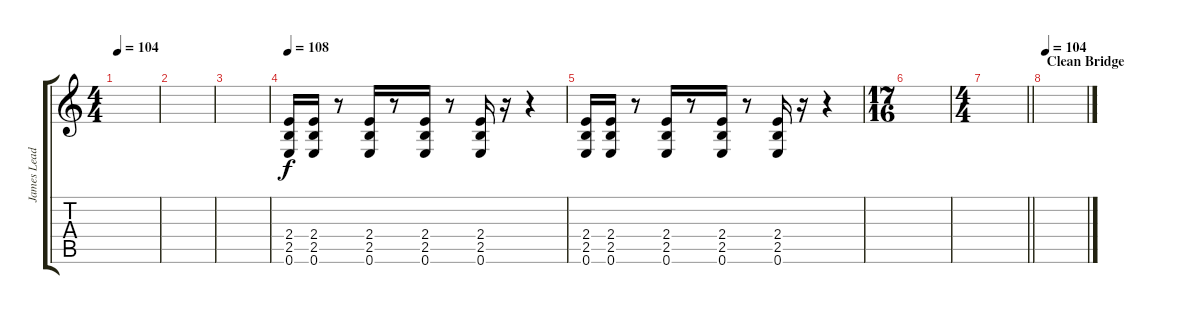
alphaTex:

\track ("James Lead" "James Lead") {instrument distortionguitar}
\staff {score tabs}
\tuning (E4 B3 G3 D3 A2 E2) {hide}
\ts (4 4)
\tempo 104
\clef g2
\ks c
|
|
|
\tempo 108
(2.4 2.5 0.6).16{volume 5 balance 1 instrument distortionguitar} (2.4 2.5 0.6).16 r.8 (2.4 2.5 0.6).16 r.8 (2.4 2.5 0.6).16 r.8 (2.4 2.5 0.6).16 r.16 r.4 |
(2.4 2.5 0.6).16 (2.4 2.5 0.6).16 r.8 (2.4 2.5 0.6).16 r.8 (2.4 2.5 0.6).16 r.8 (2.4 2.5 0.6).16 r.16 r.4 |
\ts (17 16)
|
\ts (4 4)
\barLineRight lightlight
|
\section ("" "Clean Bridge")
\tempo 104
